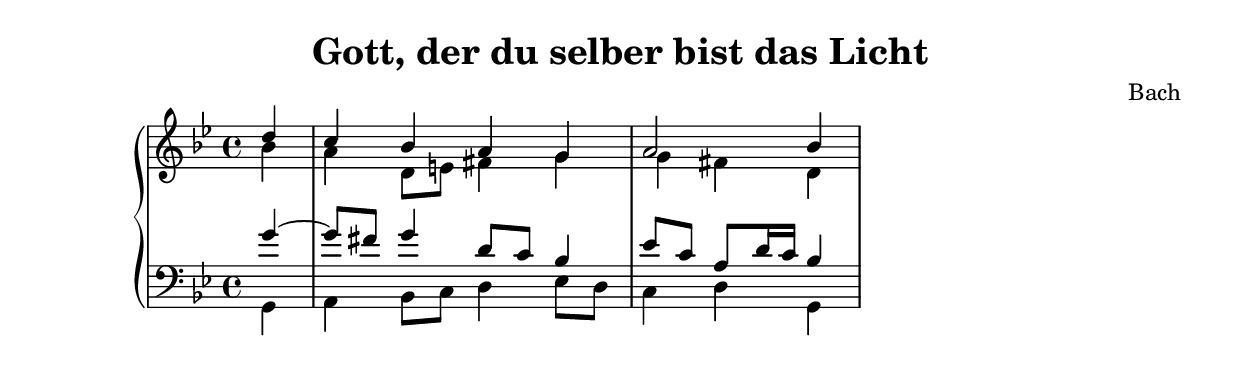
\version "2.10.0"
\header {
    title = "Gott, der du selber bist das Licht"
    subtitle = ""
    composer = "Bach"
}
global = { \time 4/4 
	\key bes \major }

cima = { << 
		\relative c'' {
			\partial 4*1 d4
			c bes a g
			\partial 4*3 a2 bes4
			}
	\\
		\relative c'' {
			\partial 4*1 bes4
			a d,8 e fis4 g
			\partial 4*3 g4 fis! d
			}
	>>
}


baixo = { \clef bass
	<<
		\relative c'' {
			\partial 4*1 g4 ~
			g8 fis g4 d8 c bes4
			\partial 4*3 ees8 c a d16 c bes4
		}
	\\
	       \relative c {
			\partial 4*1 g4
			a bes8 c d4 ees8 d
			\partial 4*3 c4 d g,
		}
	>>
}

\score {
	\context PianoStaff = "piano" <<
		\new Staff = "cima" { \global \cima }
		\new Staff = "baixo" { \global \baixo }
		>>
	\midi {
		\context {
			\Score tempoWholesPerMinute = #(ly:make-moment 60 4)
		}
	}
	\layout {
%		ragged-right = ##t 
		\context {
			\Staff
			\consists Horizontal_bracket_engraver
		}
	}
}

